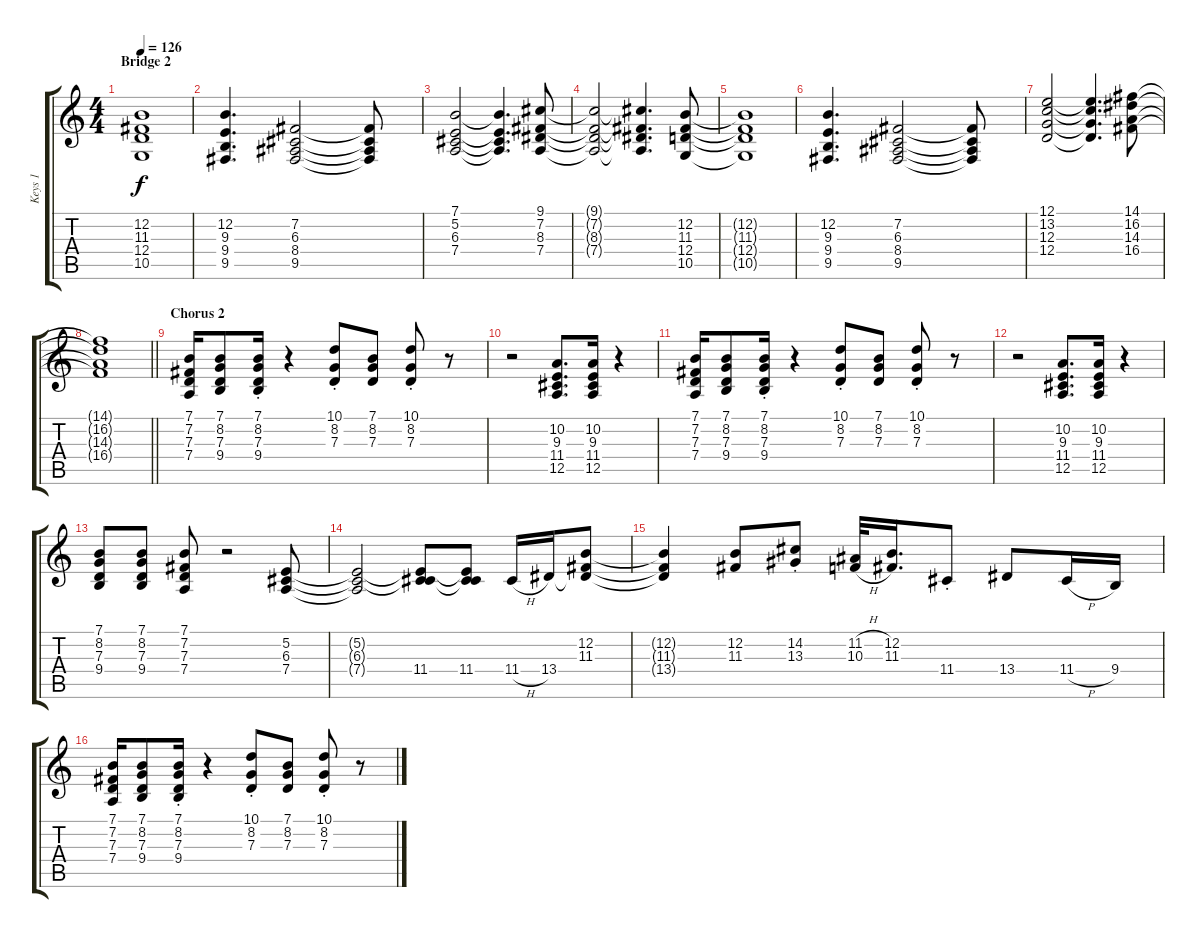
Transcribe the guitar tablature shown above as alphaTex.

\track ("Keys 1" "Keys 1") {instrument electricpiano1}
\staff {score tabs}
\tuning (E4 B3 G3 D3 A2 E2) {hide}
\ts (4 4)
\section ("" "Bridge 2")
\tempo 126
\clef g2
\ks c
(12.2{t} 11.3{t} 12.4{t} 10.5{t}).1{dy f} |
(12.2 9.3 9.4 9.5).4{d} (7.2 6.3 8.4 9.5).2 (7.2{t} 6.3{t} 8.4{t} 9.5{t}).8 |
(7.1 5.2 6.3 7.4).2 (7.1{t} 5.2{t} 6.3{t} 7.4{t}).4{d} (9.1 7.2 8.3 7.4).8 |
(9.1{t} 7.2{t} 8.3{t} 7.4{t}).2 (9.1{t} 7.2{t} 8.3{t} 7.4{t}).4{d} (12.2 11.3 12.4 10.5).8 |
(12.2{t} 11.3{t} 12.4{t} 10.5{t}).1 |
(12.2 9.3 9.4 9.5).4{d} (7.2 6.3 8.4 9.5).2 (7.2{t} 6.3{t} 8.4{t} 9.5{t}).8 |
(12.1 13.2 12.3 12.4).2 (12.1{t} 13.2{t} 12.3{t} 12.4{t}).4{d} (14.1 16.2 14.3 16.4).8 |
\barLineRight lightlight
(14.1{t} 16.2{t} 14.3{t} 16.4{t}).1 |
\section ("" "Chorus 2")
(7.1 7.2 7.3 7.4).16 (7.1 8.2 7.3 9.4).8 (7.1 8.2{st} 7.3{st} 9.4{st}).16 r.4 (10.1{st} 8.2{st} 7.3{st}).8 (7.1 8.2 7.3).8 (10.1{st} 8.2{st} 7.3{st}).8 r.8 |
r.2 (10.2 9.3 11.4 12.5).8{d} (10.2 9.3 11.4 12.5).16 r.4 |
(7.1 7.2 7.3 7.4).16 (7.1 8.2 7.3 9.4).8 (7.1 8.2{st} 7.3{st} 9.4{st}).16 r.4 (10.1{st} 8.2{st} 7.3{st}).8 (7.1 8.2 7.3).8 (10.1{st} 8.2{st} 7.3{st}).8 r.8 |
r.2 (10.2 9.3 11.4 12.5).8{d} (10.2 9.3 11.4 12.5).16 r.4 |
(7.1 8.2 7.3 9.4).8 (7.1 8.2 7.3 9.4).8 (7.1 7.2 7.3 7.4).8 r.2 (5.2 6.3 7.4).8 |
(5.2{t} 6.3{t} 7.4{t}).2 (5.2{t} 6.3{t} 11.4).8 (5.2{t} 6.3{t} 11.4).8 11.4{h}.16 13.4.16 (12.2 11.3 13.4{t}).8 |
(12.2{t} 11.3{t} 13.4{t}).4 (12.2 11.3).8 (14.2{st} 13.3{st}).8 (11.2{h} 10.3{h}).32 (12.2 11.3).16{d} 11.4{st}.8 13.4.8 11.4{h}.16 9.4.16 |
(7.1 7.2 7.3 7.4).16 (7.1 8.2 7.3 9.4).8 (7.1 8.2{st} 7.3{st} 9.4{st}).16 r.4 (10.1{st} 8.2{st} 7.3{st}).8 (7.1 8.2 7.3).8 (10.1{st} 8.2{st} 7.3{st}).8 r.8
